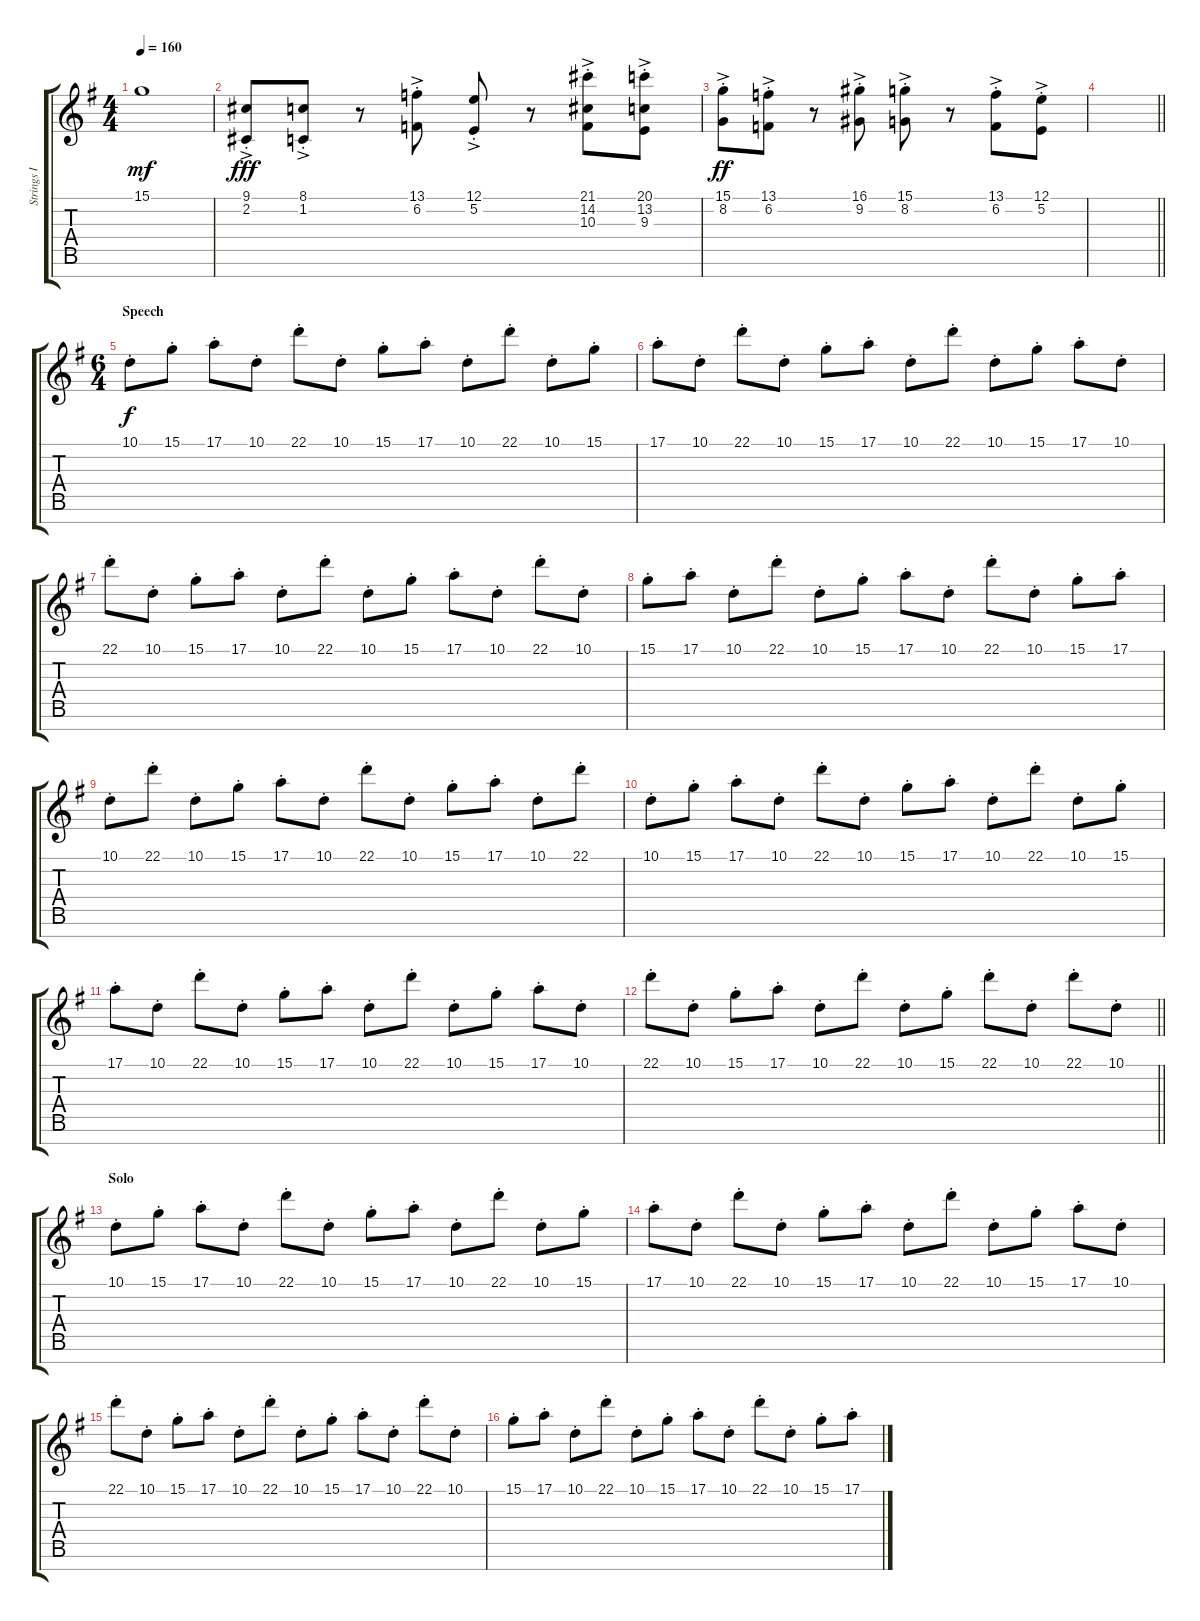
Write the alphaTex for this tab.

\track ("Strings I" "Strings I") {instrument stringensemble1}
\staff {score tabs}
\tuning (E4 B3 G3 D3 A2 E2 B1) {hide}
\ts (4 4)
\tempo 160
\clef g2
\ks g
15.1.1{dy mf volume 9} |
(9.1{ac st} 2.2{ac st}).8{dy fff volume 14 instrument stringensemble1} (8.1{ac st} 1.2{ac st}).8 r.8 (13.1{ac st} 6.2{ac st}).8 (12.1{ac st} 5.2{ac st}).8 r.8 (21.1{ac st} 14.2{ac st} 10.3{ac st}).8 (20.1{ac st} 13.2{ac st} 9.3{ac st}).8 |
(15.1{ac st} 8.2{ac st}).8{dy ff} (13.1{ac st} 6.2{ac st}).8 r.8 (16.1{ac st} 9.2{ac st}).8 (15.1{ac st} 8.2{ac st}).8 r.8 (13.1{ac st} 6.2{ac st}).8 (12.1{ac st} 5.2{ac st}).8 |
\barLineRight lightlight
|
\ts (6 4)
\section ("" "Speech")
10.1{st}.8{dy f volume 10} 15.1{st}.8 17.1{st}.8 10.1{st}.8 22.1{st}.8 10.1{st}.8 15.1{st}.8 17.1{st}.8 10.1{st}.8 22.1{st}.8 10.1{st}.8 15.1{st}.8 |
17.1{st}.8 10.1{st}.8 22.1{st}.8 10.1{st}.8 15.1{st}.8 17.1{st}.8 10.1{st}.8 22.1{st}.8 10.1{st}.8 15.1{st}.8 17.1{st}.8 10.1{st}.8 |
22.1{st}.8 10.1{st}.8 15.1{st}.8 17.1{st}.8 10.1{st}.8 22.1{st}.8 10.1{st}.8 15.1{st}.8 17.1{st}.8 10.1{st}.8 22.1{st}.8 10.1{st}.8 |
15.1{st}.8 17.1{st}.8 10.1{st}.8 22.1{st}.8 10.1{st}.8 15.1{st}.8 17.1{st}.8 10.1{st}.8 22.1{st}.8 10.1{st}.8 15.1{st}.8 17.1{st}.8 |
10.1{st}.8 22.1{st}.8 10.1{st}.8 15.1{st}.8 17.1{st}.8 10.1{st}.8 22.1{st}.8 10.1{st}.8 15.1{st}.8 17.1{st}.8 10.1{st}.8 22.1{st}.8 |
10.1{st}.8 15.1{st}.8 17.1{st}.8 10.1{st}.8 22.1{st}.8 10.1{st}.8 15.1{st}.8 17.1{st}.8 10.1{st}.8 22.1{st}.8 10.1{st}.8 15.1{st}.8 |
17.1{st}.8 10.1{st}.8 22.1{st}.8 10.1{st}.8 15.1{st}.8 17.1{st}.8 10.1{st}.8 22.1{st}.8 10.1{st}.8 15.1{st}.8 17.1{st}.8 10.1{st}.8 |
\barLineRight lightlight
22.1{st}.8 10.1{st}.8 15.1{st}.8 17.1{st}.8 10.1{st}.8 22.1{st}.8 10.1{st}.8 15.1{st}.8 22.1{st}.8 10.1{st}.8 22.1{st}.8 10.1{st}.8 |
\section ("" "Solo")
10.1{st}.8 15.1{st}.8 17.1{st}.8 10.1{st}.8 22.1{st}.8 10.1{st}.8 15.1{st}.8 17.1{st}.8 10.1{st}.8 22.1{st}.8 10.1{st}.8 15.1{st}.8 |
17.1{st}.8 10.1{st}.8 22.1{st}.8 10.1{st}.8 15.1{st}.8 17.1{st}.8 10.1{st}.8 22.1{st}.8 10.1{st}.8 15.1{st}.8 17.1{st}.8 10.1{st}.8 |
22.1{st}.8 10.1{st}.8 15.1{st}.8 17.1{st}.8 10.1{st}.8 22.1{st}.8 10.1{st}.8 15.1{st}.8 17.1{st}.8 10.1{st}.8 22.1{st}.8 10.1{st}.8 |
15.1{st}.8 17.1{st}.8 10.1{st}.8 22.1{st}.8 10.1{st}.8 15.1{st}.8 17.1{st}.8 10.1{st}.8 22.1{st}.8 10.1{st}.8 15.1{st}.8 17.1{st}.8
